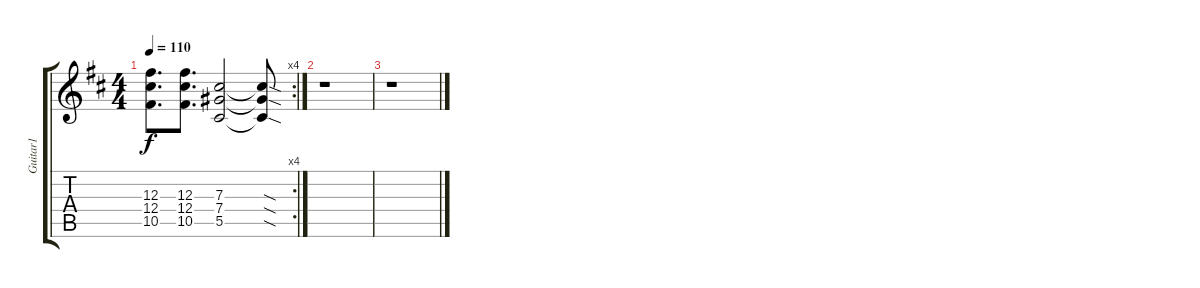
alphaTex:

\track ("Guitar1" "Guitar1") {instrument acousticguitarsteel}
\staff {score tabs}
\tuning (Eb4 Bb3 Gb3 Db3 Ab2 Eb2) {hide}
\rc 4
\ts (4 4)
\tempo 110
\clef g2
\ks d
(12.3 12.4 10.5).8{d dy f} (12.3 12.4 10.5).8{d} (7.3 7.4 5.5).2 (7.3{sod t} 7.4{sod t} 5.5{sod t}).8 |
r.1 |
r.1
